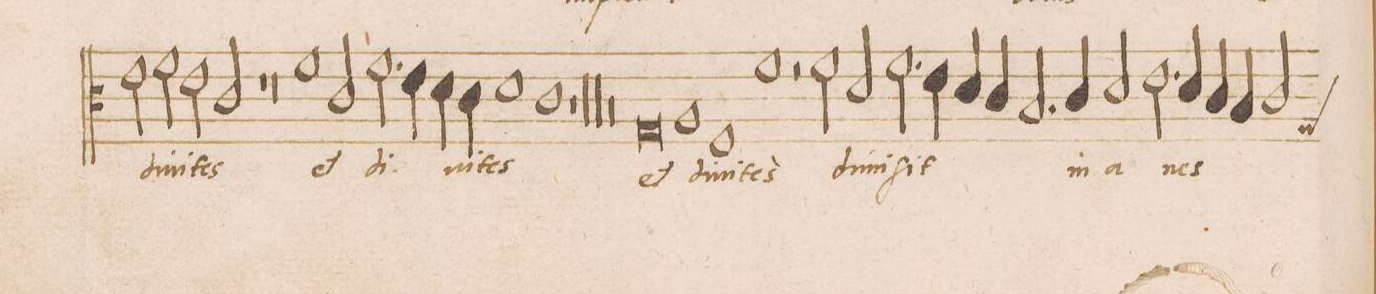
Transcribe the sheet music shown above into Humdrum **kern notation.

**kern	**text
*I"TENOR	*
*clefC3	*
*k[]	*
*met(C|)	*
*M2/1	*
2e\	di-
2f\	-ui-
=118-	=118-
2e\	-tes
2c/	.
1r	.
=119-	=119-
0r	.
=120-	=120-
1f	et
2c/	di-
2.f\	.
=121-	=121-
4e\	.
4d\	.
4c\	-ui-
1d	-tes
=122-	=122-
1c	.
1r	.
=123-	=123-
00r	.
=124-	=124-
=125-	=125-
00r	.
=126-	=126-
=127-	=127-
0r	.
=128-	=128-
0G	et
=129-	=129-
1A	di-
1F	-ui-
=130-	=130-
1f	-tes
2r	.
2f\	di-
=131-	=131-
2d/	-mi-
2.f\	-ſit
4e\	.
4d/	.
4c/	.
=132-	=132-
2.B/	.
4c/	in-
2d/	a-
2.e\	-nes
=133-	=133-
4d/	.
4c/	.
4B/	.
2c/	.
*custos:G	*
*-	*-
